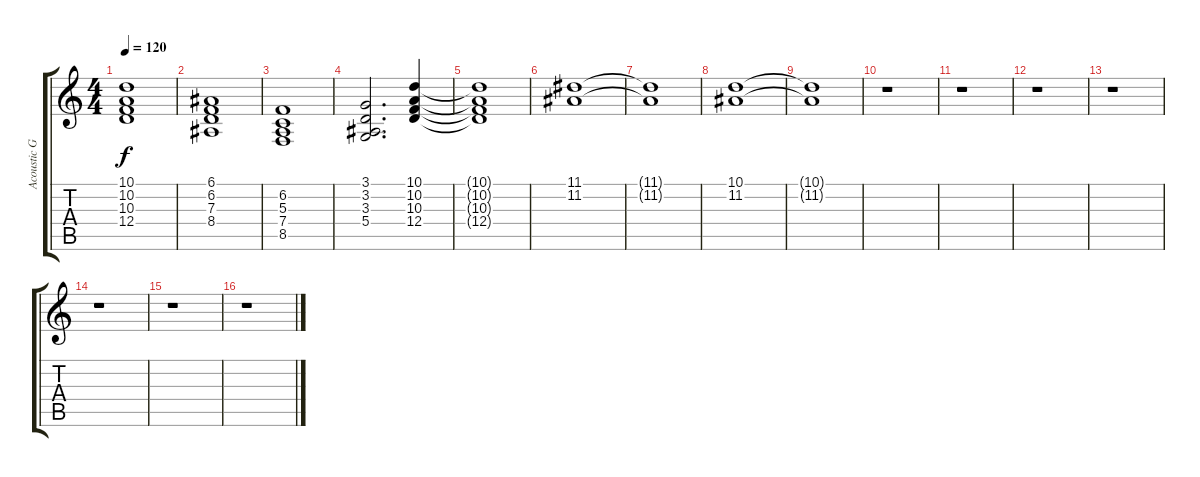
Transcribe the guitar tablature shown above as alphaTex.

\track ("Acoustic Grand Piano" "Acoustic G") {instrument acousticgrandpiano}
\staff {score tabs}
\tuning (E4 B3 G3 D3 A2 E2) {hide}
\ts (4 4)
\tempo 120
\clef g2
\ks c
(10.1{t} 10.2{t} 10.3{t} 12.4{t}).1{dy f} |
(6.1 6.2 7.3 8.4).1 |
(6.2 5.3 7.4 8.5).1 |
(3.1 3.2 3.3 5.4).2{d} (10.1 10.2 10.3 12.4).4 |
(10.1{t} 10.2{t} 10.3{t} 12.4{t}).1 |
(11.1 11.2).1 |
(11.1{t} 11.2{t}).1 |
(10.1 11.2).1 |
(10.1{t} 11.2{t}).1 |
r.1 |
r.1 |
r.1 |
r.1 |
r.1 |
r.1 |
r.1
